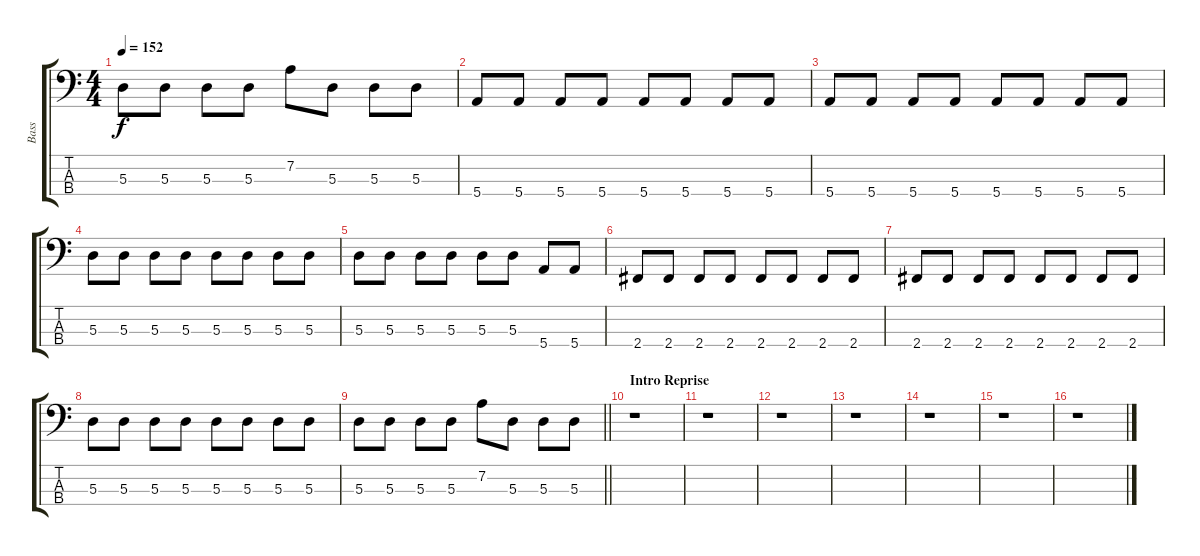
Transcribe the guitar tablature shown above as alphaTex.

\track ("Bass" "Bass") {instrument electricbassfinger}
\staff {score tabs}
\tuning (G2 D2 A1 E1) {hide}
\ts (4 4)
\tempo 152
\clef f4
\ks c
5.3.8{dy f} 5.3.8 5.3.8 5.3.8 7.2.8 5.3.8 5.3.8 5.3.8 |
5.4.8 5.4.8 5.4.8 5.4.8 5.4.8 5.4.8 5.4.8 5.4.8 |
5.4.8 5.4.8 5.4.8 5.4.8 5.4.8 5.4.8 5.4.8 5.4.8 |
5.3.8 5.3.8 5.3.8 5.3.8 5.3.8 5.3.8 5.3.8 5.3.8 |
5.3.8 5.3.8 5.3.8 5.3.8 5.3.8 5.3.8 5.4.8 5.4.8 |
2.4.8 2.4.8 2.4.8 2.4.8 2.4.8 2.4.8 2.4.8 2.4.8 |
2.4.8 2.4.8 2.4.8 2.4.8 2.4.8 2.4.8 2.4.8 2.4.8 |
5.3.8 5.3.8 5.3.8 5.3.8 5.3.8 5.3.8 5.3.8 5.3.8 |
\barLineRight lightlight
5.3.8 5.3.8 5.3.8 5.3.8 7.2.8 5.3.8 5.3.8 5.3.8 |
\section ("" "Intro Reprise")
r.1 |
r.1 |
r.1 |
r.1 |
r.1 |
r.1 |
r.1
